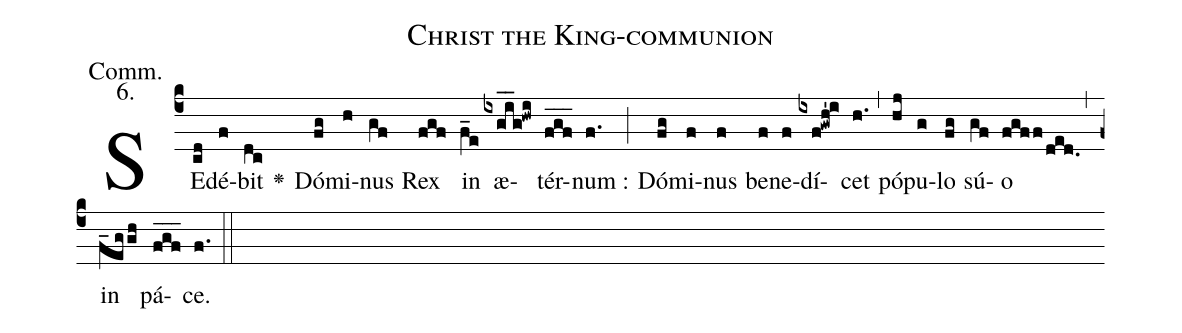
name: Christ the King-communion;
annotation: Comm.;
annotation: 6.;
%%
(c4)SE(cd)dé(f)bit(dc) <v>\greheightstar</v>() Dó(fg)mi(h)nus(gf) Rex(fgf) in(f_e) æ(ixg_i_g!hwi)tér(f_g_f_)num :(f.) (;) Dó(fg)mi(f)nus(f) be(f)ne(f)dí(ixf!gwh'!i)cet(h.) (,) pó(hj)pu(g)lo(fg) sú(gf)o(fgff/ded.) (,) in(f_eggh) pá(f_g_f_)ce.(f.) (::)
